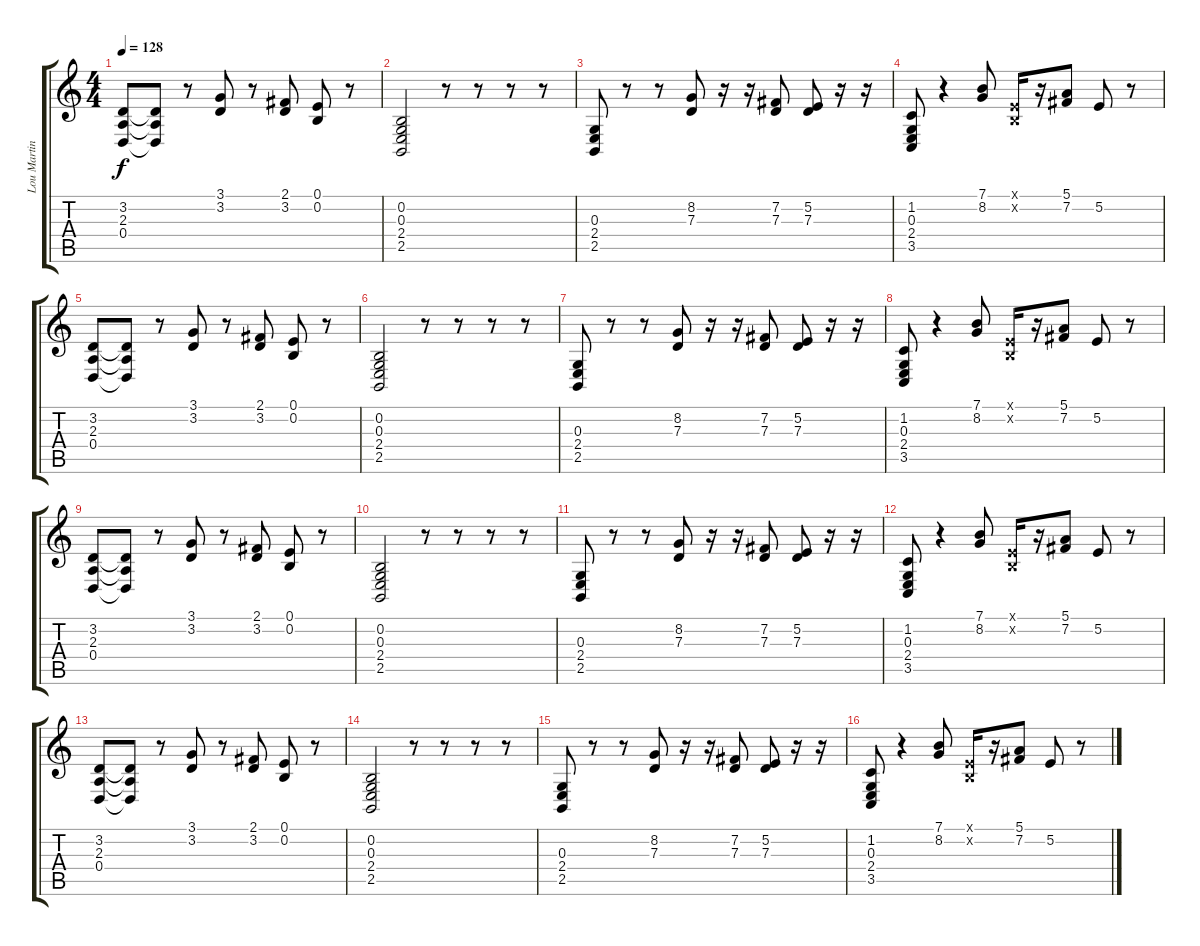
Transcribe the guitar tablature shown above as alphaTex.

\track ("Lou Martin" "Lou Martin") {instrument drawbarorgan}
\staff {score tabs}
\tuning (E4 B3 G3 D3 A2 E2) {hide}
\ts (4 4)
\tempo 128
\clef g2
\ks c
(3.2 2.3 0.4).8{dy f} (3.2{t} 2.3{t} 0.4{t}).8 r.8 (3.1 3.2).8 r.8 (2.1 3.2).8 (0.1 0.2).8 r.8 |
(0.2 0.3 2.4 2.5).2 r.8 r.8 r.8 r.8 |
(0.3 2.4 2.5).8 r.8 r.8 (8.2 7.3).8 r.16 r.16 (7.2 7.3).8 (5.2 7.3).8 r.16 r.16 |
(1.2 0.3 2.4 3.5).8 r.4 (7.1 8.2).8 (0.1{x} 0.2{x}).16 r.16 (5.1 7.2).8 5.2.8 r.8 |
(3.2 2.3 0.4).8 (3.2{t} 2.3{t} 0.4{t}).8 r.8 (3.1 3.2).8 r.8 (2.1 3.2).8 (0.1 0.2).8 r.8 |
(0.2 0.3 2.4 2.5).2 r.8 r.8 r.8 r.8 |
(0.3 2.4 2.5).8 r.8 r.8 (8.2 7.3).8 r.16 r.16 (7.2 7.3).8 (5.2 7.3).8 r.16 r.16 |
(1.2 0.3 2.4 3.5).8 r.4 (7.1 8.2).8 (0.1{x} 0.2{x}).16 r.16 (5.1 7.2).8 5.2.8 r.8 |
(3.2 2.3 0.4).8 (3.2{t} 2.3{t} 0.4{t}).8 r.8 (3.1 3.2).8 r.8 (2.1 3.2).8 (0.1 0.2).8 r.8 |
(0.2 0.3 2.4 2.5).2 r.8 r.8 r.8 r.8 |
(0.3 2.4 2.5).8 r.8 r.8 (8.2 7.3).8 r.16 r.16 (7.2 7.3).8 (5.2 7.3).8 r.16 r.16 |
(1.2 0.3 2.4 3.5).8 r.4 (7.1 8.2).8 (0.1{x} 0.2{x}).16 r.16 (5.1 7.2).8 5.2.8 r.8 |
(3.2 2.3 0.4).8 (3.2{t} 2.3{t} 0.4{t}).8 r.8 (3.1 3.2).8 r.8 (2.1 3.2).8 (0.1 0.2).8 r.8 |
(0.2 0.3 2.4 2.5).2 r.8 r.8 r.8 r.8 |
(0.3 2.4 2.5).8 r.8 r.8 (8.2 7.3).8 r.16 r.16 (7.2 7.3).8 (5.2 7.3).8 r.16 r.16 |
(1.2 0.3 2.4 3.5).8 r.4 (7.1 8.2).8 (0.1{x} 0.2{x}).16 r.16 (5.1 7.2).8 5.2.8 r.8
